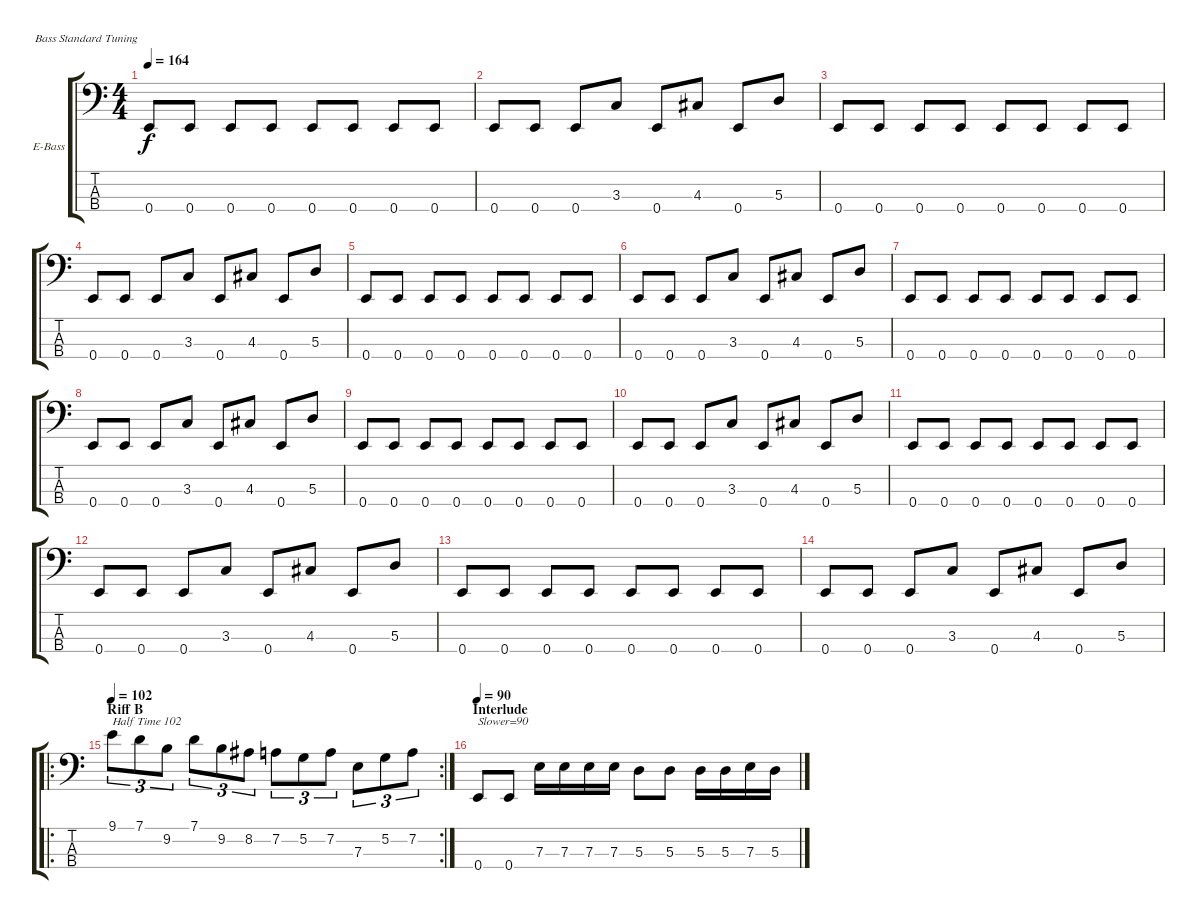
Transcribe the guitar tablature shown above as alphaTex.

\bracketExtendMode groupsimilarinstruments
\firstSystemTrackNameOrientation horizontal
\otherSystemsTrackNameOrientation horizontal
\track ("Bass" "E-Bass") {instrument electricbassfinger}
\staff {score tabs}
\tuning (G2 D2 A1 E1)
\ts (4 4)
\tempo 164
\clef f4
\ks c
0.4.8{dy f} 0.4.8 0.4.8 0.4.8 0.4.8 0.4.8 0.4.8 0.4.8 |
0.4.8 0.4.8 0.4.8 3.3.8 0.4.8 4.3.8 0.4.8 5.3.8 |
0.4.8 0.4.8 0.4.8 0.4.8 0.4.8 0.4.8 0.4.8 0.4.8 |
0.4.8 0.4.8 0.4.8 3.3.8 0.4.8 4.3.8 0.4.8 5.3.8 |
0.4.8 0.4.8 0.4.8 0.4.8 0.4.8 0.4.8 0.4.8 0.4.8 |
0.4.8 0.4.8 0.4.8 3.3.8 0.4.8 4.3.8 0.4.8 5.3.8 |
0.4.8 0.4.8 0.4.8 0.4.8 0.4.8 0.4.8 0.4.8 0.4.8 |
0.4.8 0.4.8 0.4.8 3.3.8 0.4.8 4.3.8 0.4.8 5.3.8 |
0.4.8 0.4.8 0.4.8 0.4.8 0.4.8 0.4.8 0.4.8 0.4.8 |
0.4.8 0.4.8 0.4.8 3.3.8 0.4.8 4.3.8 0.4.8 5.3.8 |
0.4.8 0.4.8 0.4.8 0.4.8 0.4.8 0.4.8 0.4.8 0.4.8 |
0.4.8 0.4.8 0.4.8 3.3.8 0.4.8 4.3.8 0.4.8 5.3.8 |
0.4.8 0.4.8 0.4.8 0.4.8 0.4.8 0.4.8 0.4.8 0.4.8 |
0.4.8 0.4.8 0.4.8 3.3.8 0.4.8 4.3.8 0.4.8 5.3.8 |
\ro
\rc 2
\section ("" "Riff B")
\tempo 102
9.1.8{tu (3 2) txt "Half Time 102"} 7.1.8{tu (3 2)} 9.2.8{tu (3 2)} 7.1.8{tu (3 2)} 9.2.8{tu (3 2)} 8.2.8{tu (3 2)} 7.2.8{tu (3 2)} 5.2.8{tu (3 2)} 7.2.8{tu (3 2)} 7.3.8{tu (3 2)} 5.2.8{tu (3 2)} 7.2.8{tu (3 2)} |
\section ("" "Interlude")
\tempo 90
0.4.8{txt "Slower=90"} 0.4.8 7.3.16 7.3.16 7.3.16 7.3.16 5.3.8 5.3.8 5.3.16 5.3.16 7.3.16 5.3.16
